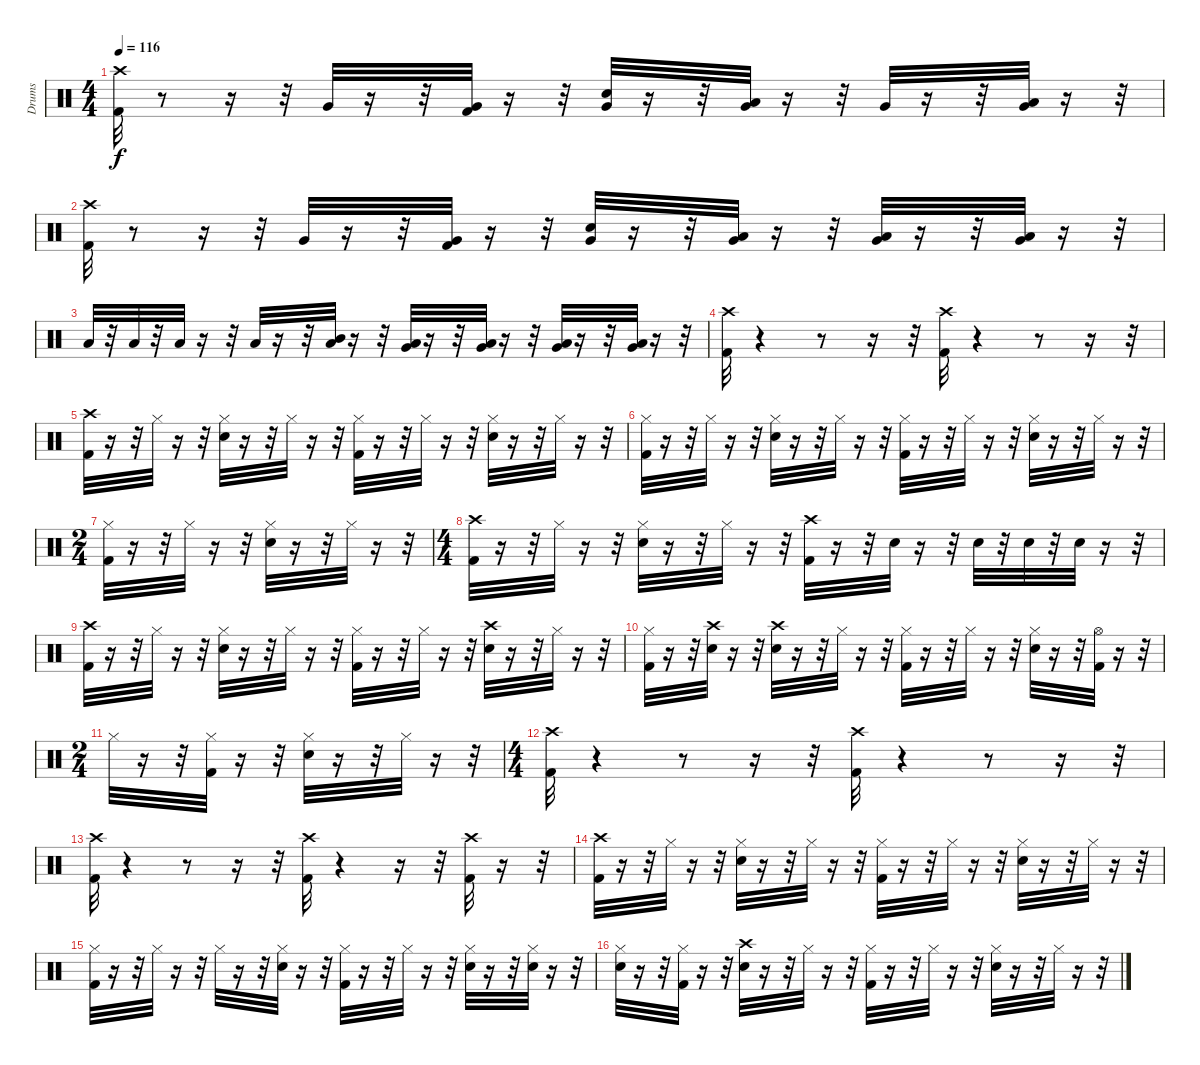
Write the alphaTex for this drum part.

\track ("Drums" "Drums") {instrument percussion}
\staff {score}
\articulation defaults
\ts (4 4)
\tempo 116
\clef neutral
\ks c
("Kick (hit) 2" "Crash high (hit)").32{dy f} r.8 r.16 r.32 "Very Low Tom (hit)".32 r.16 r.32 ("Kick (hit) 2" "Very Low Tom (hit)").32 r.16 r.32 ("Snare (hit) 2" "Very Low Tom (hit)").32 r.16 r.32 ("Low Tom (hit)" "Very Low Tom (hit)").32 r.16 r.32 "Very Low Tom (hit)".32 r.16 r.32 ("Low Tom (hit)" "Very Low Tom (hit)").32 r.16 r.32 |
("Kick (hit) 2" "Crash high (hit)").32 r.8 r.16 r.32 "Very Low Tom (hit)".32 r.16 r.32 ("Kick (hit) 2" "Very Low Tom (hit)").32 r.16 r.32 ("Snare (hit) 2" "Very Low Tom (hit)").32 r.16 r.32 ("Low Tom (hit)" "Very Low Tom (hit)").32 r.16 r.32 ("Low Tom (hit)" "Very Low Tom (hit)").32 r.16 r.32 ("Low Tom (hit)" "Very Low Tom (hit)").32 r.16 r.32 |
"Low Tom (hit)".32 r.32 "Low Tom (hit)".32 r.32 "Low Tom (hit)".32 r.16 r.32 "Low Tom (hit)".32 r.16 r.32 ("Mid Tom (hit)" "Low Tom (hit)").32 r.16 r.32 ("Very Low Tom (hit)" "Low Tom (hit)").32 r.16 r.32 ("Very Low Tom (hit)" "Low Tom (hit)").32 r.16 r.32 ("Very Low Tom (hit)" "Low Tom (hit)").32 r.16 r.32 ("Low Tom (hit)" "Very Low Tom (hit)").32 r.16 r.32 |
("Kick (hit) 2" "Crash high (hit)").32 r.4 r.8 r.16 r.32 ("Kick (hit) 2" "Crash high (hit)").32 r.4 r.8 r.16 r.32 |
("Kick (hit) 2" "Crash high (hit)").32 r.16 r.32 "Hi-Hat (closed)".32 r.16 r.32 ("Snare (hit) 2" "Hi-Hat (closed)").32 r.16 r.32 "Hi-Hat (closed)".32 r.16 r.32 ("Kick (hit) 2" "Hi-Hat (closed)").32 r.16 r.32 "Hi-Hat (closed)".32 r.16 r.32 ("Snare (hit) 2" "Hi-Hat (closed)").32 r.16 r.32 "Hi-Hat (closed)".32 r.16 r.32 |
("Kick (hit) 2" "Hi-Hat (closed)").32 r.16 r.32 "Hi-Hat (closed)".32 r.16 r.32 ("Snare (hit) 2" "Hi-Hat (closed)").32 r.16 r.32 "Hi-Hat (closed)".32 r.16 r.32 ("Kick (hit) 2" "Hi-Hat (closed)").32 r.16 r.32 "Hi-Hat (closed)".32 r.16 r.32 ("Snare (hit) 2" "Hi-Hat (closed)").32 r.16 r.32 "Hi-Hat (closed)".32 r.16 r.32 |
\ts (2 4)
("Kick (hit) 2" "Hi-Hat (closed)").32 r.16 r.32 "Hi-Hat (closed)".32 r.16 r.32 ("Snare (hit) 2" "Hi-Hat (closed)").32 r.16 r.32 "Hi-Hat (closed)".32 r.16 r.32 |
\ts (4 4)
("Kick (hit) 2" "Crash high (hit)").32 r.16 r.32 "Hi-Hat (closed)".32 r.16 r.32 ("Snare (hit) 2" "Hi-Hat (closed)").32 r.16 r.32 "Hi-Hat (closed)".32 r.16 r.32 ("Kick (hit) 2" "Crash high (hit)").32 r.16 r.32 "Snare (hit) 2".32 r.16 r.32 "Snare (hit) 2".32 r.32 "Snare (hit) 2".32 r.32 "Snare (hit) 2".32 r.16 r.32 |
("Crash high (hit)" "Kick (hit) 2").32 r.16 r.32 "Hi-Hat (closed)".32 r.16 r.32 ("Snare (hit) 2" "Hi-Hat (closed)").32 r.16 r.32 "Hi-Hat (closed)".32 r.16 r.32 ("Hi-Hat (closed)" "Kick (hit) 2").32 r.16 r.32 "Hi-Hat (closed)".32 r.16 r.32 ("Crash high (hit)" "Snare (hit) 2").32 r.16 r.32 "Hi-Hat (closed)".32 r.16 r.32 |
("Kick (hit) 2" "Hi-Hat (closed)").32 r.16 r.32 ("Snare (hit) 2" "Crash high (hit)").32 r.16 r.32 ("Snare (hit) 2" "Crash high (hit)").32 r.16 r.32 "Hi-Hat (closed)".32 r.16 r.32 ("Hi-Hat (closed)" "Kick (hit) 2").32 r.16 r.32 "Hi-Hat (closed)".32 r.16 r.32 ("Snare (hit) 2" "Hi-Hat (closed)").32 r.16 r.32 ("Hi-Hat (open)" "Kick (hit) 2").32 r.16 r.32 |
\ts (2 4)
"Hi-Hat (closed)".32 r.16 r.32 ("Kick (hit) 2" "Hi-Hat (closed)").32 r.16 r.32 ("Snare (hit) 2" "Hi-Hat (closed)").32 r.16 r.32 "Hi-Hat (closed)".32 r.16 r.32 |
\ts (4 4)
("Kick (hit) 2" "Crash high (hit)").32 r.4 r.8 r.16 r.32 ("Kick (hit) 2" "Crash high (hit)").32 r.4 r.8 r.16 r.32 |
("Kick (hit) 2" "Crash high (hit)").32 r.4 r.8 r.16 r.32 ("Kick (hit) 2" "Crash high (hit)").32 r.4 r.16 r.32 ("Kick (hit) 2" "Crash high (hit)").32 r.16 r.32 |
("Kick (hit) 2" "Crash high (hit)").32 r.16 r.32 "Hi-Hat (closed)".32 r.16 r.32 ("Snare (hit) 2" "Hi-Hat (closed)").32 r.16 r.32 "Hi-Hat (closed)".32 r.16 r.32 ("Kick (hit) 2" "Hi-Hat (closed)").32 r.16 r.32 "Hi-Hat (closed)".32 r.16 r.32 ("Snare (hit) 2" "Hi-Hat (closed)").32 r.16 r.32 "Hi-Hat (closed)".32 r.16 r.32 |
("Kick (hit) 2" "Hi-Hat (closed)").32 r.16 r.32 "Hi-Hat (closed)".32 r.16 r.32 "Hi-Hat (closed)".32 r.16 r.32 ("Snare (hit) 2" "Hi-Hat (closed)").32 r.16 r.32 ("Kick (hit) 2" "Hi-Hat (closed)").32 r.16 r.32 "Hi-Hat (closed)".32 r.16 r.32 ("Snare (hit) 2" "Hi-Hat (closed)").32 r.16 r.32 ("Snare (hit) 2" "Hi-Hat (closed)").32 r.16 r.32 |
("Hi-Hat (closed)" "Snare (hit) 2").32 r.16 r.32 ("Kick (hit) 2" "Hi-Hat (closed)").32 r.16 r.32 ("Crash high (hit)" "Snare (hit) 2").32 r.16 r.32 "Hi-Hat (closed)".32 r.16 r.32 ("Hi-Hat (closed)" "Kick (hit) 2").32 r.16 r.32 "Hi-Hat (closed)".32 r.16 r.32 ("Snare (hit) 2" "Hi-Hat (closed)").32 r.16 r.32 "Hi-Hat (closed)".32 r.16 r.32
